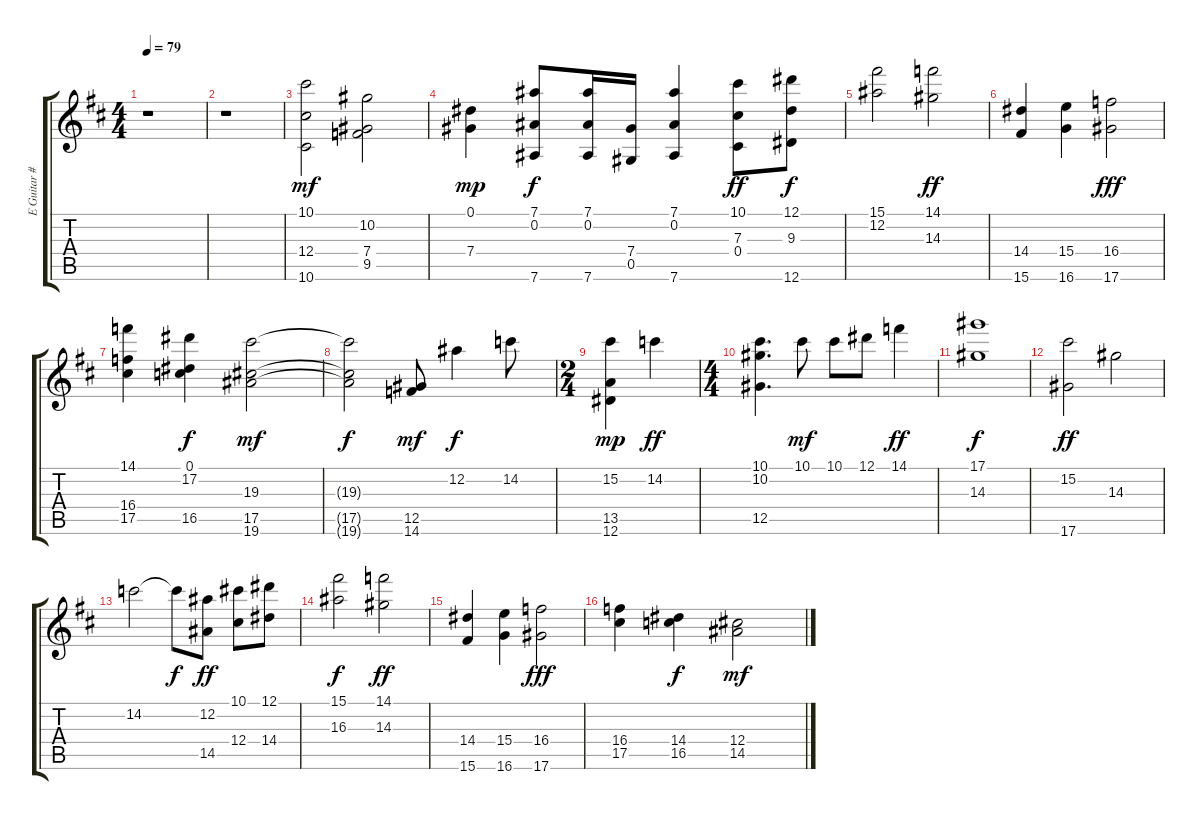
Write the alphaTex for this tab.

\track ("E Guitar #2" "E Guitar #") {instrument overdrivenguitar}
\staff {score tabs}
\tuning (Eb4 Bb3 Gb3 Db3 Ab2 Eb2) {hide}
\ts (4 4)
\tempo 79
\clef g2
\ks d
r.1{dy ff} |
r.1 |
(10.1 12.4 10.6).2{dy mf} (10.2 7.4 9.5).2 |
(0.1 7.4).4{dy mp} (7.1 0.2 7.6).8{dy f} (7.1 0.2 7.6).16 (7.4 0.5).16 (7.1 0.2 7.6).4 (10.1 7.3 0.4).8{dy ff} (12.1 9.3 12.6).8{dy f} |
(15.1 12.2).2 (14.1 14.3).2{dy ff} |
(14.4 15.6).4 (15.4 16.6).4 (16.4 17.6).2{dy fff} |
(14.1 16.4 17.5).4 (0.1 17.2 16.5).4{dy f} (19.3 17.5 19.6).2{dy mf} |
(19.3{t} 17.5{t} 19.6{t}).2{dy f} (12.5 14.6).8{dy mf} 12.2.4{dy f} 14.2.8 |
\ts (2 4)
(15.2 13.5 12.6).4{dy mp} 14.2.4{dy ff} |
\ts (4 4)
(10.1 10.2 12.5).4{d} 10.1.8{dy mf} 10.1.8 12.1.8 14.1.4{dy ff} |
(17.1 14.3).1{dy f} |
(15.2 17.6).2{dy ff} 14.3.2 |
14.2.2 14.2{t}.8{dy f} (12.2 14.5).8{dy ff} (10.1 12.4).8 (12.1 14.4).8 |
(15.1 16.3).2{dy f} (14.1 14.3).2{dy ff} |
(14.4 15.6).4 (15.4 16.6).4 (16.4 17.6).2{dy fff} |
(16.4 17.5).4 (14.4 16.5).4{dy f} (12.4 14.5).2{dy mf}
